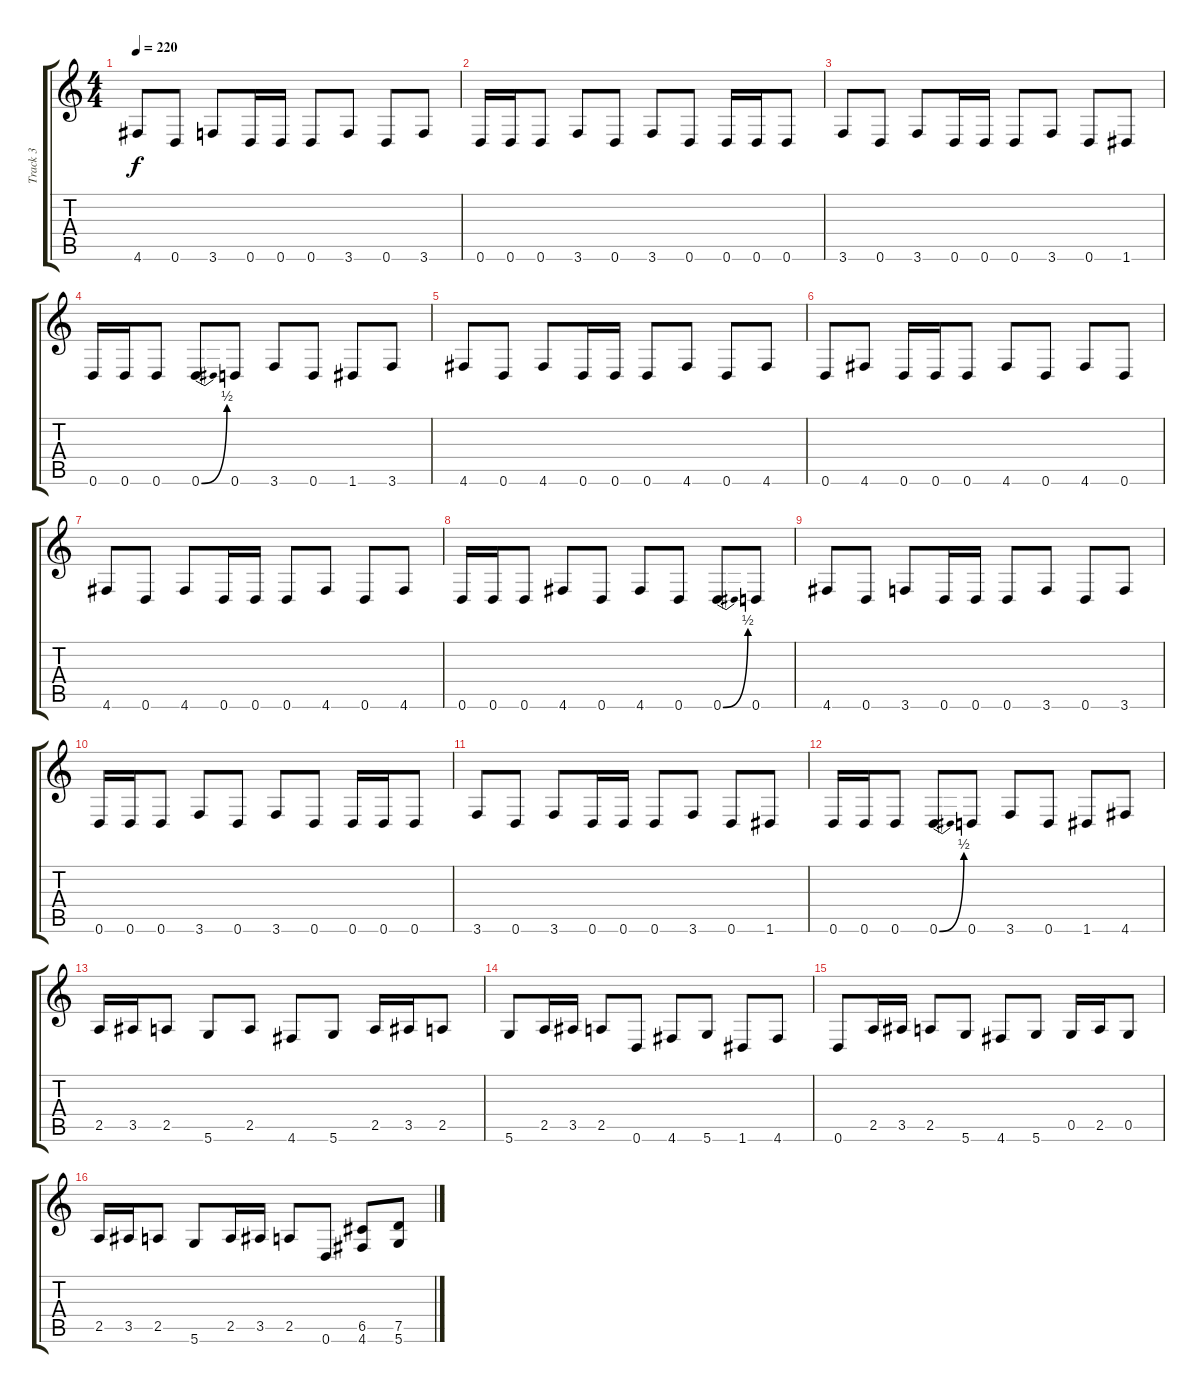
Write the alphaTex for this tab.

\track ("Track 3" "Track 3") {instrument distortionguitar}
\staff {score tabs}
\tuning (D4 A3 F3 C3 G2 D2) {hide}
\ts (4 4)
\tempo 220
\clef g2
\ks c
4.6.8{dy f} 0.6.8 3.6.8 0.6.16 0.6.16 0.6.8 3.6.8 0.6.8 3.6.8 |
0.6.16 0.6.16 0.6.8 3.6.8 0.6.8 3.6.8 0.6.8 0.6.16 0.6.16 0.6.8 |
3.6.8 0.6.8 3.6.8 0.6.16 0.6.16 0.6.8 3.6.8 0.6.8 1.6.8 |
0.6.16 0.6.16 0.6.8 0.6{be (bend 0 0 60 2)}.8 0.6.8 3.6.8 0.6.8 1.6.8 3.6.8 |
4.6.8 0.6.8 4.6.8 0.6.16 0.6.16 0.6.8 4.6.8 0.6.8 4.6.8 |
0.6.8 4.6.8 0.6.16 0.6.16 0.6.8 4.6.8 0.6.8 4.6.8 0.6.8 |
4.6.8 0.6.8 4.6.8 0.6.16 0.6.16 0.6.8 4.6.8 0.6.8 4.6.8 |
0.6.16 0.6.16 0.6.8 4.6.8 0.6.8 4.6.8 0.6.8 0.6{be (bend 0 0 60 2)}.8 0.6.8 |
4.6.8 0.6.8 3.6.8 0.6.16 0.6.16 0.6.8 3.6.8 0.6.8 3.6.8 |
0.6.16 0.6.16 0.6.8 3.6.8 0.6.8 3.6.8 0.6.8 0.6.16 0.6.16 0.6.8 |
3.6.8 0.6.8 3.6.8 0.6.16 0.6.16 0.6.8 3.6.8 0.6.8 1.6.8 |
0.6.16 0.6.16 0.6.8 0.6{be (bend 0 0 60 2)}.8 0.6.8 3.6.8 0.6.8 1.6.8 4.6.8 |
2.5.16 3.5.16 2.5.8 5.6.8 2.5.8 4.6.8 5.6.8 2.5.16 3.5.16 2.5.8 |
5.6.8 2.5.16 3.5.16 2.5.8 0.6.8 4.6.8 5.6.8 1.6.8 4.6.8 |
0.6.8 2.5.16 3.5.16 2.5.8 5.6.8 4.6.8 5.6.8 0.5.16 2.5.16 0.5.8 |
2.5.16 3.5.16 2.5.8 5.6.8 2.5.16 3.5.16 2.5.8 0.6.8 (6.5 4.6).8 (7.5 5.6).8
